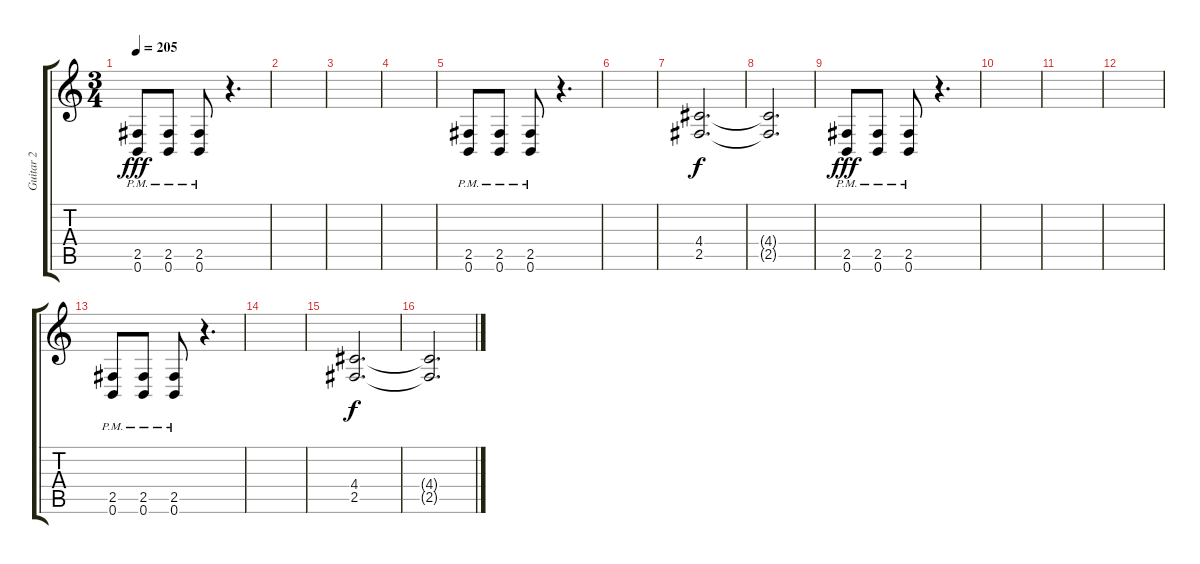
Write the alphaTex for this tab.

\track ("Guitar 2" "Guitar 2") {instrument distortionguitar}
\staff {score tabs}
\tuning (B3 Gb3 D3 A2 E2 B1) {hide}
\ts (3 4)
\tempo 205
\clef g2
\ks c
(2.5 0.6{pm}).8{dy fff} (2.5 0.6{pm}).8 (2.5 0.6{pm}).8 r.4{d} |
|
|
|
(2.5 0.6{pm}).8 (2.5 0.6{pm}).8 (2.5 0.6{pm}).8 r.4{d} |
|
(4.4 2.5).2{d dy f} |
(4.4{t} 2.5{t}).2{d} |
(2.5 0.6{pm}).8{dy fff} (2.5 0.6{pm}).8 (2.5 0.6{pm}).8 r.4{d} |
|
|
|
(2.5 0.6{pm}).8 (2.5 0.6{pm}).8 (2.5 0.6{pm}).8 r.4{d} |
|
(4.4 2.5).2{d dy f} |
(4.4{t} 2.5{t}).2{d}
